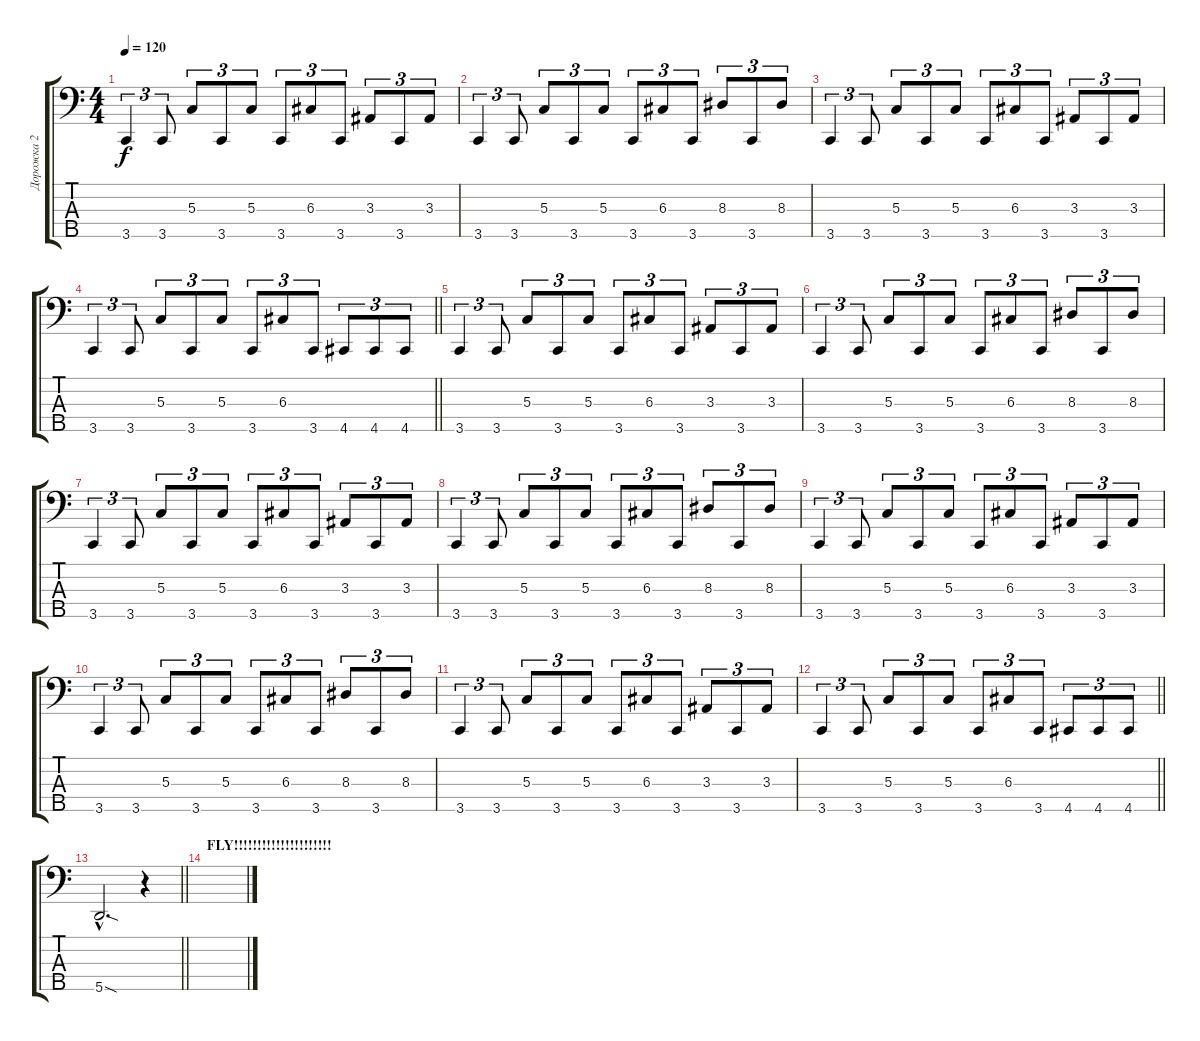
\track ("Дорожка 2" "Дорожка 2") {instrument electricbassfinger}
\staff {score tabs}
\tuning (F2 C2 G1 D1 A0) {hide}
\ts (4 4)
\tempo 120
\clef f4
\ks c
3.5.4{tu (3 2) dy f} 3.5.8{tu (3 2)} 5.3.8{tu (3 2)} 3.5.8{tu (3 2)} 5.3.8{tu (3 2)} 3.5.8{tu (3 2)} 6.3.8{tu (3 2)} 3.5.8{tu (3 2)} 3.3.8{tu (3 2)} 3.5.8{tu (3 2)} 3.3.8{tu (3 2)} |
3.5.4{tu (3 2)} 3.5.8{tu (3 2)} 5.3.8{tu (3 2)} 3.5.8{tu (3 2)} 5.3.8{tu (3 2)} 3.5.8{tu (3 2)} 6.3.8{tu (3 2)} 3.5.8{tu (3 2)} 8.3.8{tu (3 2)} 3.5.8{tu (3 2)} 8.3.8{tu (3 2)} |
3.5.4{tu (3 2)} 3.5.8{tu (3 2)} 5.3.8{tu (3 2)} 3.5.8{tu (3 2)} 5.3.8{tu (3 2)} 3.5.8{tu (3 2)} 6.3.8{tu (3 2)} 3.5.8{tu (3 2)} 3.3.8{tu (3 2)} 3.5.8{tu (3 2)} 3.3.8{tu (3 2)} |
\barLineRight lightlight
3.5.4{tu (3 2)} 3.5.8{tu (3 2)} 5.3.8{tu (3 2)} 3.5.8{tu (3 2)} 5.3.8{tu (3 2)} 3.5.8{tu (3 2)} 6.3.8{tu (3 2)} 3.5.8{tu (3 2)} 4.5.8{tu (3 2)} 4.5.8{tu (3 2)} 4.5.8{tu (3 2)} |
3.5.4{tu (3 2)} 3.5.8{tu (3 2)} 5.3.8{tu (3 2)} 3.5.8{tu (3 2)} 5.3.8{tu (3 2)} 3.5.8{tu (3 2)} 6.3.8{tu (3 2)} 3.5.8{tu (3 2)} 3.3.8{tu (3 2)} 3.5.8{tu (3 2)} 3.3.8{tu (3 2)} |
3.5.4{tu (3 2)} 3.5.8{tu (3 2)} 5.3.8{tu (3 2)} 3.5.8{tu (3 2)} 5.3.8{tu (3 2)} 3.5.8{tu (3 2)} 6.3.8{tu (3 2)} 3.5.8{tu (3 2)} 8.3.8{tu (3 2)} 3.5.8{tu (3 2)} 8.3.8{tu (3 2)} |
3.5.4{tu (3 2)} 3.5.8{tu (3 2)} 5.3.8{tu (3 2)} 3.5.8{tu (3 2)} 5.3.8{tu (3 2)} 3.5.8{tu (3 2)} 6.3.8{tu (3 2)} 3.5.8{tu (3 2)} 3.3.8{tu (3 2)} 3.5.8{tu (3 2)} 3.3.8{tu (3 2)} |
3.5.4{tu (3 2)} 3.5.8{tu (3 2)} 5.3.8{tu (3 2)} 3.5.8{tu (3 2)} 5.3.8{tu (3 2)} 3.5.8{tu (3 2)} 6.3.8{tu (3 2)} 3.5.8{tu (3 2)} 8.3.8{tu (3 2)} 3.5.8{tu (3 2)} 8.3.8{tu (3 2)} |
3.5.4{tu (3 2)} 3.5.8{tu (3 2)} 5.3.8{tu (3 2)} 3.5.8{tu (3 2)} 5.3.8{tu (3 2)} 3.5.8{tu (3 2)} 6.3.8{tu (3 2)} 3.5.8{tu (3 2)} 3.3.8{tu (3 2)} 3.5.8{tu (3 2)} 3.3.8{tu (3 2)} |
3.5.4{tu (3 2)} 3.5.8{tu (3 2)} 5.3.8{tu (3 2)} 3.5.8{tu (3 2)} 5.3.8{tu (3 2)} 3.5.8{tu (3 2)} 6.3.8{tu (3 2)} 3.5.8{tu (3 2)} 8.3.8{tu (3 2)} 3.5.8{tu (3 2)} 8.3.8{tu (3 2)} |
3.5.4{tu (3 2)} 3.5.8{tu (3 2)} 5.3.8{tu (3 2)} 3.5.8{tu (3 2)} 5.3.8{tu (3 2)} 3.5.8{tu (3 2)} 6.3.8{tu (3 2)} 3.5.8{tu (3 2)} 3.3.8{tu (3 2)} 3.5.8{tu (3 2)} 3.3.8{tu (3 2)} |
\barLineRight lightlight
3.5.4{tu (3 2)} 3.5.8{tu (3 2)} 5.3.8{tu (3 2)} 3.5.8{tu (3 2)} 5.3.8{tu (3 2)} 3.5.8{tu (3 2)} 6.3.8{tu (3 2)} 3.5.8{tu (3 2)} 4.5.8{tu (3 2)} 4.5.8{tu (3 2)} 4.5.8{tu (3 2)} |
\barLineRight lightlight
5.5{sod hac}.2{d} r.4 |
\section ("" "FLY!!!!!!!!!!!!!!!!!!!!!")
